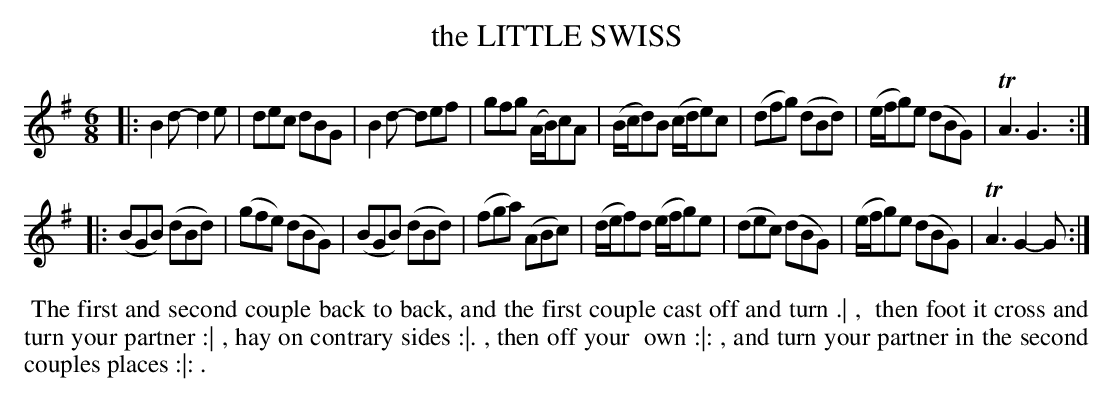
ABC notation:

X:1
T: the LITTLE SWISS
M: 6/8
L: 1/8
K: G
|:\
B2d- d2e | dec dBG | B2d- def | gfg (A/B/)cA |\
(B/c/d)B (c/d/e)c | (dfg) (dBd) | (e/f/g)e (dBG) | TA3 G3 :|
|:\
(BGB) (dBd) | (gfe) (dBG) | (BGB) (dBd) | (fga) (ABc) |\
(d/e/f)d (e/f/g)e | (dec) (dBG) | (e/f/g)e (dBG) | TA3 G2-G :|
